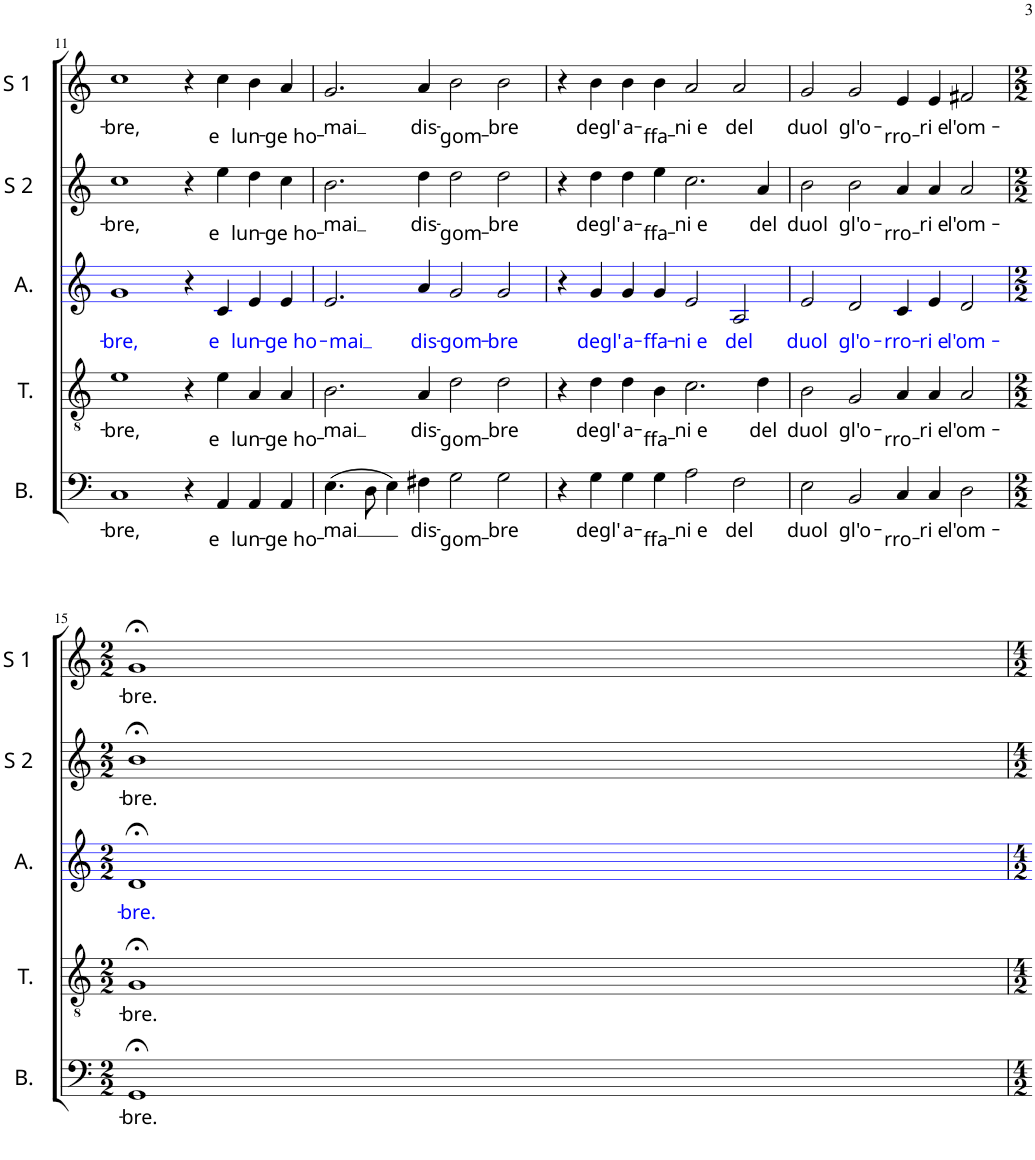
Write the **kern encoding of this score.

**kern	**text	**kern	**text	**kern	**text	**kern	**text	**kern	**text
*part5	*part5	*part4	*part4	*part3	*part3	*part2	*part2	*part1	*part1
*staff5	*staff5	*staff4	*staff4	*staff3	*staff3	*staff2	*staff2	*staff1	*staff1
*I"B.	*	*I"T.	*	*I"A.	*	*I"S 2	*	*I"S 1	*
*I'B.	*	*I'T.	*	*I'A.	*	*I'S 2	*	*I'S 1	*
!!LO:PB:g=z
*clefF4	*	*clefGv2	*	*clefG2	*	*clefG2	*	*clefG2	*
*k[]	*	*k[]	*	*k[]	*	*k[]	*	*k[]	*
*M4/2	*	*M4/2	*	*M4/2	*	*M4/2	*	*M4/2	*
=11	=11	=11	=11	=11	=11	=11	=11	=11	=11
!	!LO:LY:b	!	!LO:LY:b	!	!LO:LY:b:color=#0000FF	!	!LO:LY:b	!	!LO:LY:b
1C	-bre,	1e	-bre,	1g	-bre,	1cc	-bre,	1cc	-bre,
4r	.	4r	.	4r	.	4r	.	4r	.
!	!LO:LY:b	!	!LO:LY:b	!	!LO:LY:b:color=#0000FF	!	!LO:LY:b	!	!LO:LY:b
4AA/	e	4e\	e	4c/	e	4ee\	e	4cc\	e
!	!LO:LY:b	!	!LO:LY:b	!	!LO:LY:b:color=#0000FF	!	!LO:LY:b	!	!LO:LY:b
4AA/	lun-	4A/	lun-	4e/	lun-	4dd\	lun-	4b\	lun-
!	!LO:LY:b	!	!LO:LY:b	!	!LO:LY:b:color=#0000FF	!	!LO:LY:b	!	!LO:LY:b
4AA/	-ge ho-	4A/	-ge ho-	4e/	-ge ho-	4cc\	-ge ho-	4a/	-ge ho-
=12	=12	=12	=12	=12	=12	=12	=12	=12	=12
!	!LO:LY:b	!	!LO:LY:b	!	!LO:LY:b:color=#0000FF	!	!LO:LY:b	!	!LO:LY:b
(4.E\	-mai	2.B\	-mai	2.e/	-mai	2.b\	-mai	2.g/	-mai
8D\	.	.	.	.	.	.	.	.	.
4E\)	.	.	.	.	.	.	.	.	.
!	!LO:LY:b	!	!LO:LY:b	!	!LO:LY:b:color=#0000FF	!	!LO:LY:b	!	!LO:LY:b
4F#X\	dis-	4A/	dis-	4a/	dis-	4dd\	dis-	4a/	dis-
!	!LO:LY:b	!	!LO:LY:b	!	!LO:LY:b:color=#0000FF	!	!LO:LY:b	!	!LO:LY:b
2G\	-gom-	2d\	-gom-	2g/	-gom-	2dd\	-gom-	2b\	-gom-
!	!LO:LY:b	!	!LO:LY:b	!	!LO:LY:b:color=#0000FF	!	!LO:LY:b	!	!LO:LY:b
2G\	-bre	2d\	-bre	2g/	-bre	2dd\	-bre	2b\	-bre
=13	=13	=13	=13	=13	=13	=13	=13	=13	=13
4r	.	4r	.	4r	.	4r	.	4r	.
!	!LO:LY:b	!	!LO:LY:b	!	!LO:LY:b:color=#0000FF	!	!LO:LY:b	!	!LO:LY:b
4G\	degl'	4d\	degl'	4g/	degl'	4dd\	degl'	4b\	degl'
!	!LO:LY:b	!	!LO:LY:b	!	!LO:LY:b:color=#0000FF	!	!LO:LY:b	!	!LO:LY:b
4G\	a-	4d\	a-	4g/	a-	4dd\	a-	4b\	a-
!	!LO:LY:b	!	!LO:LY:b	!	!LO:LY:b:color=#0000FF	!	!LO:LY:b	!	!LO:LY:b
4G\	-ffa-	4B\	-ffa-	4g/	-ffa-	4ee\	-ffa-	4b\	-ffa-
!	!LO:LY:b	!	!LO:LY:b	!	!LO:LY:b:color=#0000FF	!	!LO:LY:b	!	!LO:LY:b
2A\	-ni e	2.c\	-ni e	2e/	-ni e	2.cc\	-ni e	2a/	-ni e
!	!LO:LY:b	!	!	!	!LO:LY:b:color=#0000FF	!	!	!	!LO:LY:b
2F\	del	.	.	2A/	del	.	.	2a/	del
!	!	!	!LO:LY:b	!	!	!	!LO:LY:b	!	!
.	.	4d\	del	.	.	4a/	del	.	.
=14	=14	=14	=14	=14	=14	=14	=14	=14	=14
!	!LO:LY:b	!	!LO:LY:b	!	!LO:LY:b:color=#0000FF	!	!LO:LY:b	!	!LO:LY:b
2E\	duol	2B\	duol	2e/	duol	2b\	duol	2g/	duol
!	!LO:LY:b	!	!LO:LY:b	!	!LO:LY:b:color=#0000FF	!	!LO:LY:b	!	!LO:LY:b
2BB/	gl'o-	2G/	gl'o-	2d/	gl'o-	2b\	gl'o-	2g/	gl'o-
!	!LO:LY:b	!	!LO:LY:b	!	!LO:LY:b:color=#0000FF	!	!LO:LY:b	!	!LO:LY:b
4C/	-rro-	4A/	-rro-	4c/	-rro-	4a/	-rro-	4e/	-rro-
!	!LO:LY:b	!	!LO:LY:b	!	!LO:LY:b:color=#0000FF	!	!LO:LY:b	!	!LO:LY:b
4C/	-ri e	4A/	-ri e	4e/	-ri e	4a/	-ri e	4e/	-ri e
!	!LO:LY:b	!	!LO:LY:b	!	!LO:LY:b:color=#0000FF	!	!LO:LY:b	!	!LO:LY:b
2D\	l'om-	2A/	l'om-	2d/	l'om-	2a/	l'om-	2f#X/	l'om-
!!LO:LB:g=z
=15	=15	=15	=15	=15	=15	=15	=15	=15	=15
*M2/2	*	*M2/2	*	*M2/2	*	*M2/2	*	*M2/2	*
!	!LO:LY:b	!	!LO:LY:b	!	!LO:LY:b:color=#0000FF	!	!LO:LY:b	!	!LO:LY:b
1GG;<	-bre.	1G;<	-bre.	1d;<	-bre.	1b;<	-bre.	1g;<	-bre.
=	=	=	=	=	=	=	=	=	=
*-	*-	*-	*-	*-	*-	*-	*-	*-	*-
